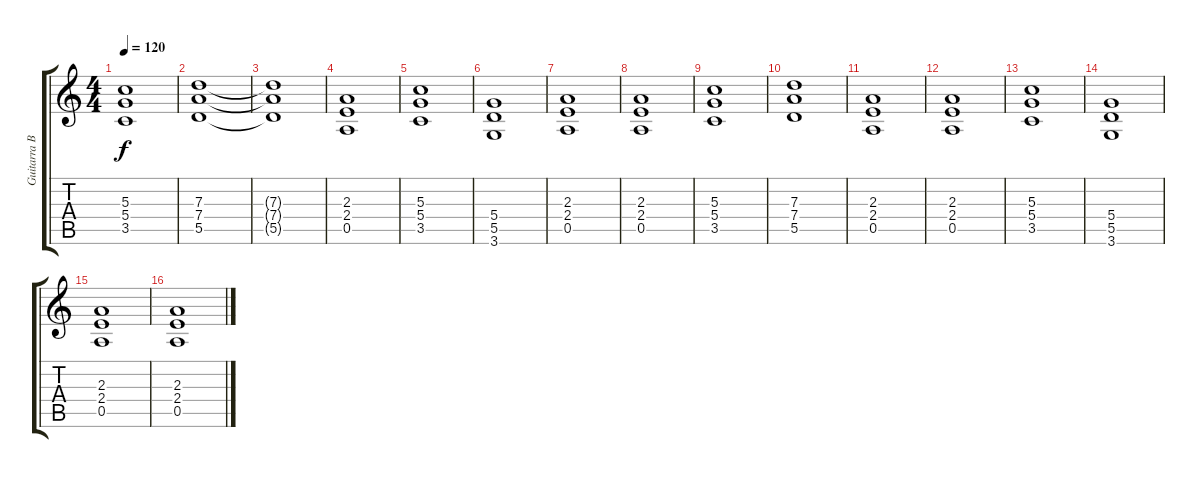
\track ("Guitarra Base" "Guitarra B") {instrument distortionguitar}
\staff {score tabs}
\tuning (E4 B3 G3 D3 A2 E2) {hide}
\ts (4 4)
\tempo 120
\clef g2
\ks c
(5.3 5.4 3.5).1{dy f} |
(7.3 7.4 5.5).1 |
(7.3{t} 7.4{t} 5.5{t}).1 |
(2.3 2.4 0.5).1 |
(5.3 5.4 3.5).1 |
(5.4 5.5 3.6).1 |
(2.3 2.4 0.5).1 |
(2.3 2.4 0.5).1 |
(5.3 5.4 3.5).1 |
(7.3 7.4 5.5).1 |
(2.3 2.4 0.5).1 |
(2.3 2.4 0.5).1 |
(5.3 5.4 3.5).1 |
(5.4 5.5 3.6).1 |
(2.3 2.4 0.5).1 |
(2.3 2.4 0.5).1
